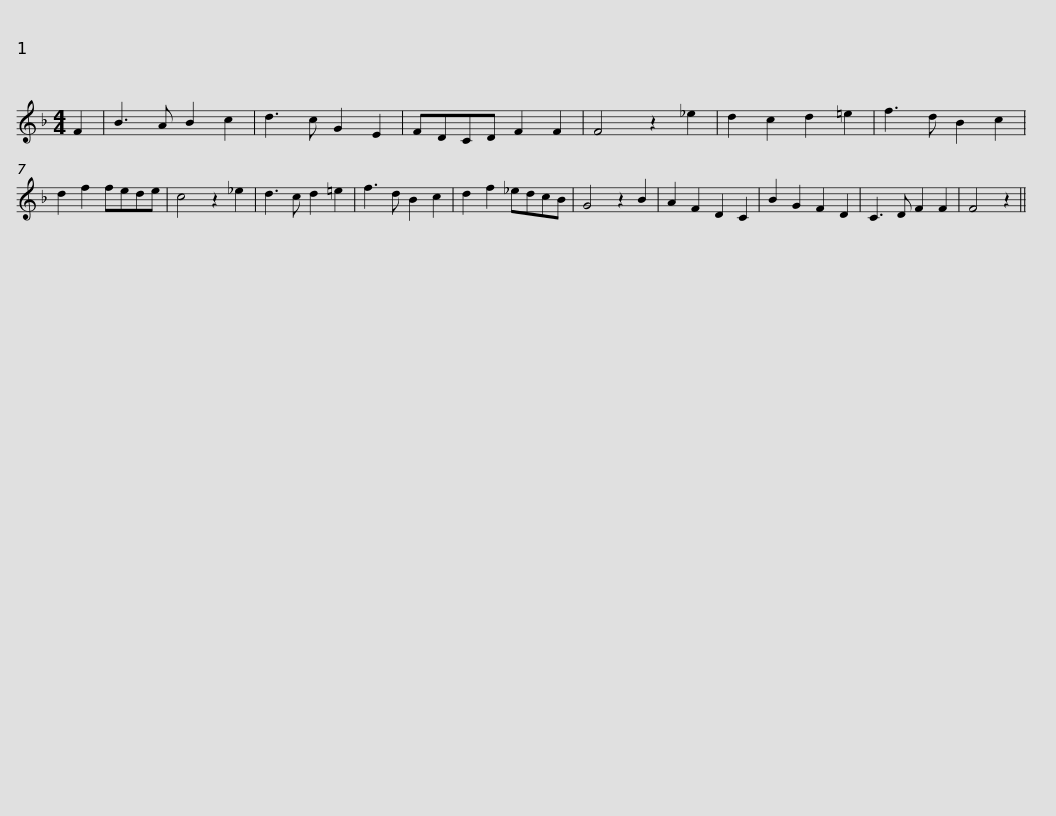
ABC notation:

X:1
L:1/8
M:4/4
I:linebreak $
K:F
V:1 treble
V:1
 F2 | B3 A B2 c2 | d3 c G2 E2 | FDCD F2 F2 | F4 z2 _e2 | %5
 d2 c2 d2 =e2 | f3 d B2 c2 | d2 f2 fede | c4 z2 _e2 |$ d3 c d2 =e2 | %10
 f3 d B2 c2 | d2 f2 _edcB | G4 z2 B2 | A2 F2 D2 C2 | B2 G2 F2 D2 | %15
 C3 D F2 F2 | F4 z2 || %17
